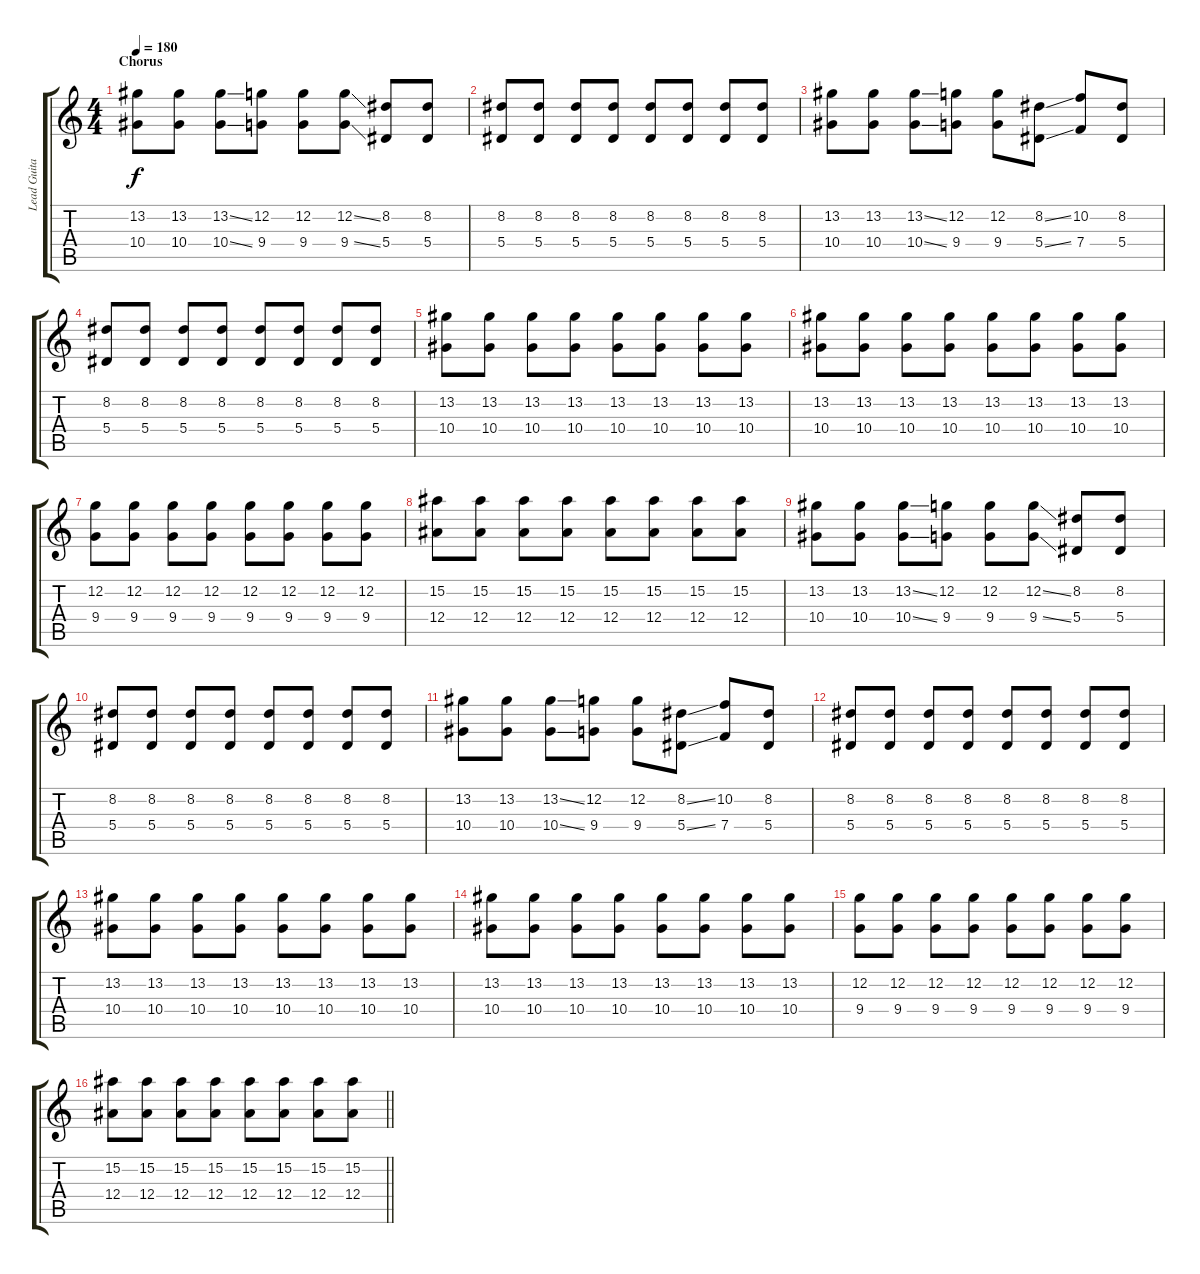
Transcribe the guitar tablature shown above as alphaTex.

\track ("Lead Guitar" "Lead Guita") {instrument overdrivenguitar}
\staff {score tabs}
\tuning (C4 G3 Eb3 Bb2 F2 C2) {hide}
\ts (4 4)
\section ("" "Chorus")
\tempo 180
\clef g2
\ks c
(13.2 10.4).8{dy f} (13.2 10.4).8 (13.2{ss} 10.4{ss}).8 (12.2 9.4).8 (12.2 9.4).8 (12.2{ss} 9.4{ss}).8 (8.2 5.4).8 (8.2 5.4).8 |
(8.2 5.4).8 (8.2 5.4).8 (8.2 5.4).8 (8.2 5.4).8 (8.2 5.4).8 (8.2 5.4).8 (8.2 5.4).8 (8.2 5.4).8 |
(13.2 10.4).8 (13.2 10.4).8 (13.2{ss} 10.4{ss}).8 (12.2 9.4).8 (12.2 9.4).8 (8.2{ss} 5.4{ss}).8 (10.2 7.4).8 (8.2 5.4).8 |
(8.2 5.4).8 (8.2 5.4).8 (8.2 5.4).8 (8.2 5.4).8 (8.2 5.4).8 (8.2 5.4).8 (8.2 5.4).8 (8.2 5.4).8 |
(13.2 10.4).8 (13.2 10.4).8 (13.2 10.4).8 (13.2 10.4).8 (13.2 10.4).8 (13.2 10.4).8 (13.2 10.4).8 (13.2 10.4).8 |
(13.2 10.4).8 (13.2 10.4).8 (13.2 10.4).8 (13.2 10.4).8 (13.2 10.4).8 (13.2 10.4).8 (13.2 10.4).8 (13.2 10.4).8 |
(12.2 9.4).8 (12.2 9.4).8 (12.2 9.4).8 (12.2 9.4).8 (12.2 9.4).8 (12.2 9.4).8 (12.2 9.4).8 (12.2 9.4).8 |
(15.2 12.4).8 (15.2 12.4).8 (15.2 12.4).8 (15.2 12.4).8 (15.2 12.4).8 (15.2 12.4).8 (15.2 12.4).8 (15.2 12.4).8 |
(13.2 10.4).8 (13.2 10.4).8 (13.2{ss} 10.4{ss}).8 (12.2 9.4).8 (12.2 9.4).8 (12.2{ss} 9.4{ss}).8 (8.2 5.4).8 (8.2 5.4).8 |
(8.2 5.4).8 (8.2 5.4).8 (8.2 5.4).8 (8.2 5.4).8 (8.2 5.4).8 (8.2 5.4).8 (8.2 5.4).8 (8.2 5.4).8 |
(13.2 10.4).8 (13.2 10.4).8 (13.2{ss} 10.4{ss}).8 (12.2 9.4).8 (12.2 9.4).8 (8.2{ss} 5.4{ss}).8 (10.2 7.4).8 (8.2 5.4).8 |
(8.2 5.4).8 (8.2 5.4).8 (8.2 5.4).8 (8.2 5.4).8 (8.2 5.4).8 (8.2 5.4).8 (8.2 5.4).8 (8.2 5.4).8 |
(13.2 10.4).8 (13.2 10.4).8 (13.2 10.4).8 (13.2 10.4).8 (13.2 10.4).8 (13.2 10.4).8 (13.2 10.4).8 (13.2 10.4).8 |
(13.2 10.4).8 (13.2 10.4).8 (13.2 10.4).8 (13.2 10.4).8 (13.2 10.4).8 (13.2 10.4).8 (13.2 10.4).8 (13.2 10.4).8 |
(12.2 9.4).8 (12.2 9.4).8 (12.2 9.4).8 (12.2 9.4).8 (12.2 9.4).8 (12.2 9.4).8 (12.2 9.4).8 (12.2 9.4).8 |
\barLineRight lightlight
(15.2 12.4).8 (15.2 12.4).8 (15.2 12.4).8 (15.2 12.4).8 (15.2 12.4).8 (15.2 12.4).8 (15.2 12.4).8 (15.2 12.4).8
